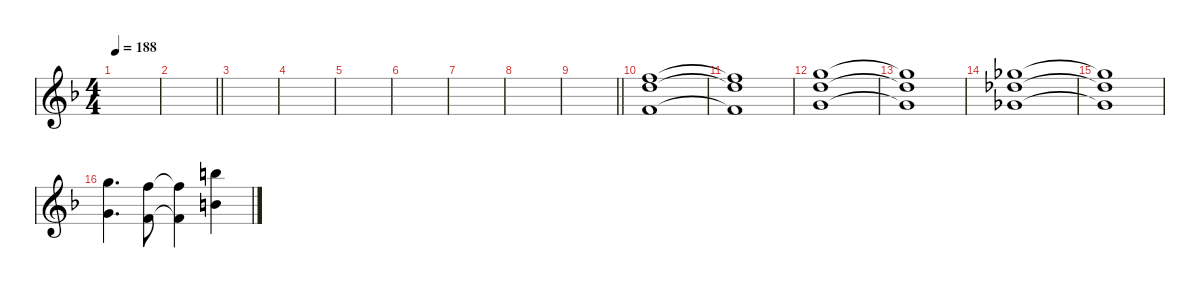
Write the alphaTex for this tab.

\defaultSystemsLayout 4
\hideDynamics
\bracketExtendMode nobrackets
\singleTrackTrackNamePolicy hidden
\multiTrackTrackNamePolicy hidden
\firstSystemTrackNameMode fullname
\firstSystemTrackNameOrientation horizontal
\otherSystemsTrackNameOrientation horizontal
\track ("Piano 2" "Piano 2") {defaultSystemsLayout 8 instrument rockorgan}
\staff {score}
\tuning (E4 A3 F3 D3 A2 D2)
\ts (4 4)
\tempo 188
\clef g2
\ks dminor
|
\barLineRight lightlight
|
|
|
|
|
|
|
\barLineRight lightlight
|
(13.1{acc forcenatural} 17.2{acc forcenatural} 15.4{acc forcenatural}).1{dy mf beam Down} |
(13.1{t acc forcenatural} 17.2{t acc forcenatural} 15.4{t acc forcenatural}).1{dy ff beam Down} |
(15.1{acc forcenatural} 17.2{acc forcenatural} 17.4{acc forcenatural}).1{beam Down} |
(15.1{t acc forcenatural} 17.2{t acc forcenatural} 17.4{t acc forcenatural}).1{beam Down} |
(14.1{acc b} 16.2{acc b} 13.3{acc b}).1{beam Down} |
(14.1{t acc b} 16.2{t acc b} 13.3{t acc b}).1{beam Down} |
(15.1{acc forcenatural} 14.3{acc forcenatural}).4{d beam Down} (13.1{acc forcenatural} 12.3{acc forcenatural}).8{beam Down} (13.1{t acc forcenatural} 12.3{t acc forcenatural}).4{dy f beam Down} (19.1{acc forcenatural} 18.3{acc forcenatural}).4{dy ff beam Down}
